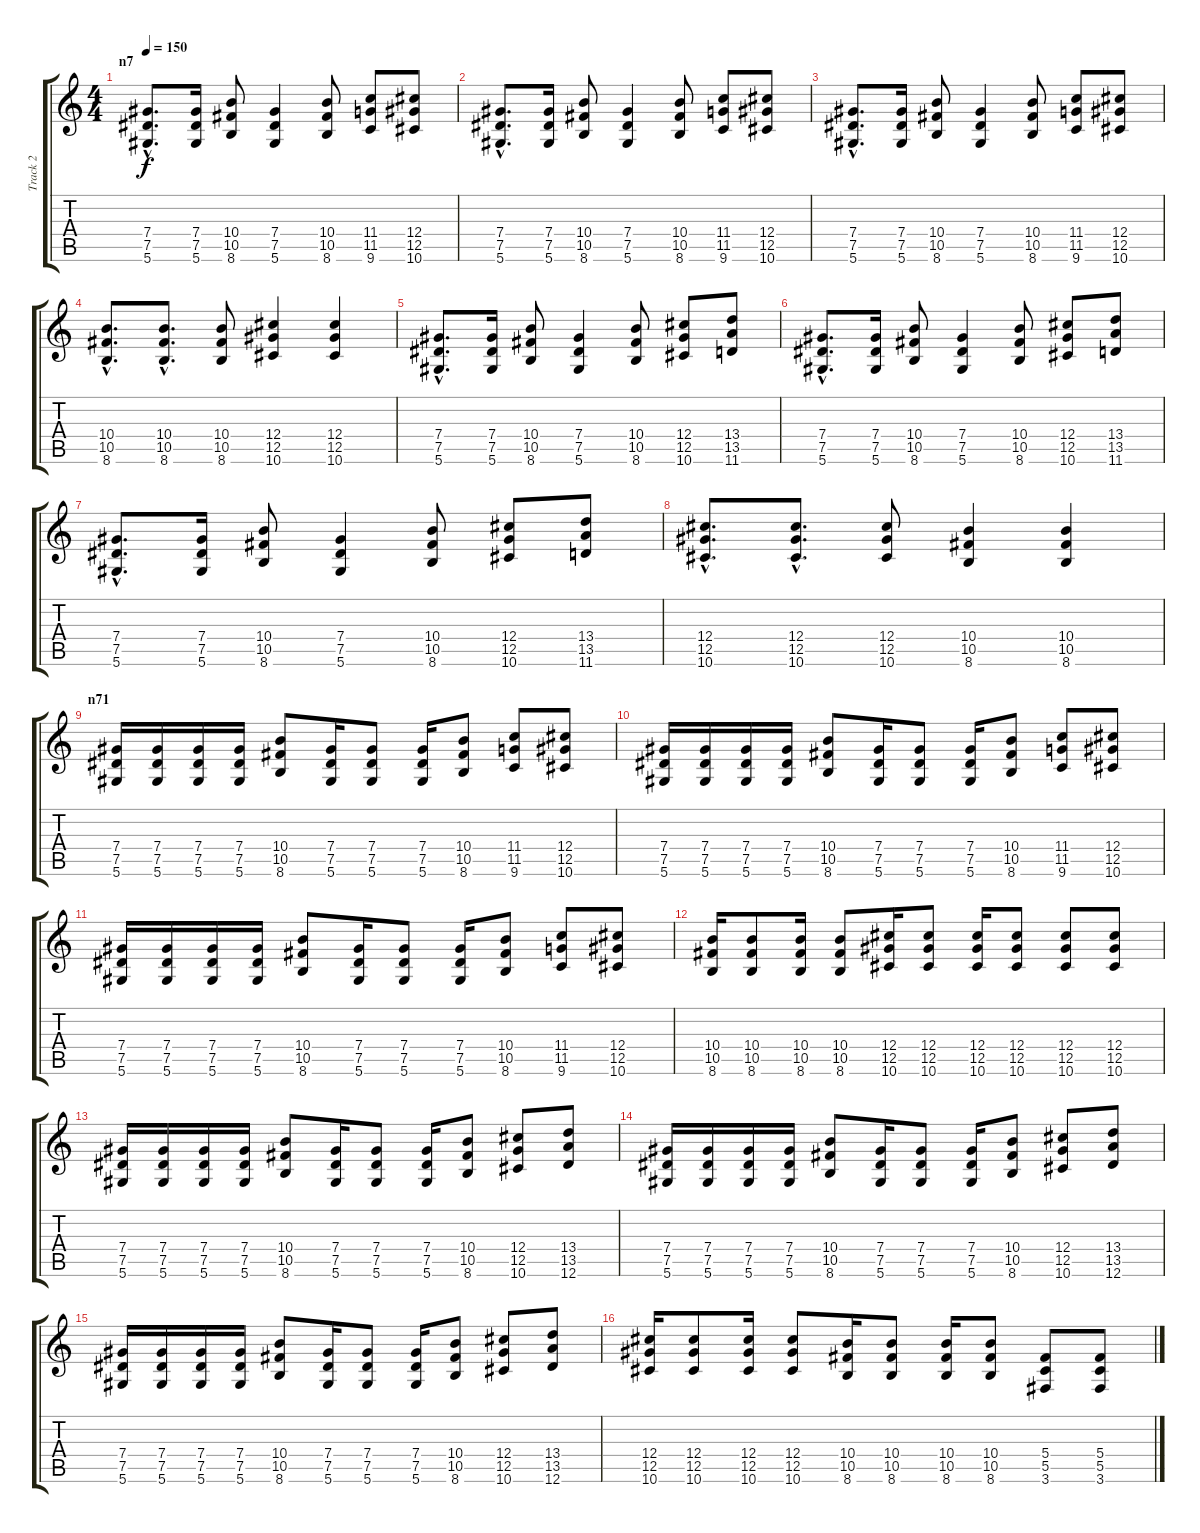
\track ("Track 2" "Track 2") {instrument distortionguitar}
\staff {score tabs}
\tuning (Eb4 Bb3 Gb3 Db3 Ab2 Eb2) {hide}
\ts (4 4)
\section ("" "n7")
\tempo 150
\clef g2
\ks c
(7.4{hac} 7.5{hac} 5.6{hac}).8{d dy f} (7.4 7.5 5.6).16 (10.4 10.5 8.6).8 (7.4 7.5 5.6).4 (10.4 10.5 8.6).8 (11.4 11.5 9.6).8 (12.4 12.5 10.6).8 |
(7.4{hac} 7.5{hac} 5.6{hac}).8{d} (7.4 7.5 5.6).16 (10.4 10.5 8.6).8 (7.4 7.5 5.6).4 (10.4 10.5 8.6).8 (11.4 11.5 9.6).8 (12.4 12.5 10.6).8 |
(7.4{hac} 7.5{hac} 5.6{hac}).8{d} (7.4 7.5 5.6).16 (10.4 10.5 8.6).8 (7.4 7.5 5.6).4 (10.4 10.5 8.6).8 (11.4 11.5 9.6).8 (12.4 12.5 10.6).8 |
(10.4{hac} 10.5{hac} 8.6{hac}).8{d} (10.4{hac} 10.5{hac} 8.6{hac}).8{d} (10.4 10.5 8.6).8 (12.4 12.5 10.6).4 (12.4 12.5 10.6).4 |
(7.4{hac} 7.5{hac} 5.6{hac}).8{d} (7.4 7.5 5.6).16 (10.4 10.5 8.6).8 (7.4 7.5 5.6).4 (10.4 10.5 8.6).8 (12.4 12.5 10.6).8 (13.4 13.5 11.6).8 |
(7.4{hac} 7.5{hac} 5.6{hac}).8{d} (7.4 7.5 5.6).16 (10.4 10.5 8.6).8 (7.4 7.5 5.6).4 (10.4 10.5 8.6).8 (12.4 12.5 10.6).8 (13.4 13.5 11.6).8 |
(7.4{hac} 7.5{hac} 5.6{hac}).8{d} (7.4 7.5 5.6).16 (10.4 10.5 8.6).8 (7.4 7.5 5.6).4 (10.4 10.5 8.6).8 (12.4 12.5 10.6).8 (13.4 13.5 11.6).8 |
(12.4{hac} 12.5{hac} 10.6{hac}).8{d} (12.4{hac} 12.5{hac} 10.6{hac}).8{d} (12.4 12.5 10.6).8 (10.4 10.5 8.6).4 (10.4 10.5 8.6).4 |
\section ("" "n71")
(7.4 7.5 5.6).16 (7.4 7.5 5.6).16 (7.4 7.5 5.6).16 (7.4 7.5 5.6).16 (10.4 10.5 8.6).8 (7.4 7.5 5.6).16 (7.4 7.5 5.6).8 (7.4 7.5 5.6).16 (10.4 10.5 8.6).8 (11.4 11.5 9.6).8 (12.4 12.5 10.6).8 |
(7.4 7.5 5.6).16 (7.4 7.5 5.6).16 (7.4 7.5 5.6).16 (7.4 7.5 5.6).16 (10.4 10.5 8.6).8 (7.4 7.5 5.6).16 (7.4 7.5 5.6).8 (7.4 7.5 5.6).16 (10.4 10.5 8.6).8 (11.4 11.5 9.6).8 (12.4 12.5 10.6).8 |
(7.4 7.5 5.6).16 (7.4 7.5 5.6).16 (7.4 7.5 5.6).16 (7.4 7.5 5.6).16 (10.4 10.5 8.6).8 (7.4 7.5 5.6).16 (7.4 7.5 5.6).8 (7.4 7.5 5.6).16 (10.4 10.5 8.6).8 (11.4 11.5 9.6).8 (12.4 12.5 10.6).8 |
(10.4 10.5 8.6).16 (10.4 10.5 8.6).8 (10.4 10.5 8.6).16 (10.4 10.5 8.6).8 (12.4 12.5 10.6).16 (12.4 12.5 10.6).8 (12.4 12.5 10.6).16 (12.4 12.5 10.6).8 (12.4 12.5 10.6).8 (12.4 12.5 10.6).8 |
(7.4 7.5 5.6).16 (7.4 7.5 5.6).16 (7.4 7.5 5.6).16 (7.4 7.5 5.6).16 (10.4 10.5 8.6).8 (7.4 7.5 5.6).16 (7.4 7.5 5.6).8 (7.4 7.5 5.6).16 (10.4 10.5 8.6).8 (12.4 12.5 10.6).8 (13.4 13.5 12.6).8 |
(7.4 7.5 5.6).16 (7.4 7.5 5.6).16 (7.4 7.5 5.6).16 (7.4 7.5 5.6).16 (10.4 10.5 8.6).8 (7.4 7.5 5.6).16 (7.4 7.5 5.6).8 (7.4 7.5 5.6).16 (10.4 10.5 8.6).8 (12.4 12.5 10.6).8 (13.4 13.5 12.6).8 |
(7.4 7.5 5.6).16 (7.4 7.5 5.6).16 (7.4 7.5 5.6).16 (7.4 7.5 5.6).16 (10.4 10.5 8.6).8 (7.4 7.5 5.6).16 (7.4 7.5 5.6).8 (7.4 7.5 5.6).16 (10.4 10.5 8.6).8 (12.4 12.5 10.6).8 (13.4 13.5 12.6).8 |
(12.4 12.5 10.6).16 (12.4 12.5 10.6).8 (12.4 12.5 10.6).16 (12.4 12.5 10.6).8 (10.4 10.5 8.6).16 (10.4 10.5 8.6).8 (10.4 10.5 8.6).16 (10.4 10.5 8.6).8 (5.4 5.5 3.6).8 (5.4 5.5 3.6).8
